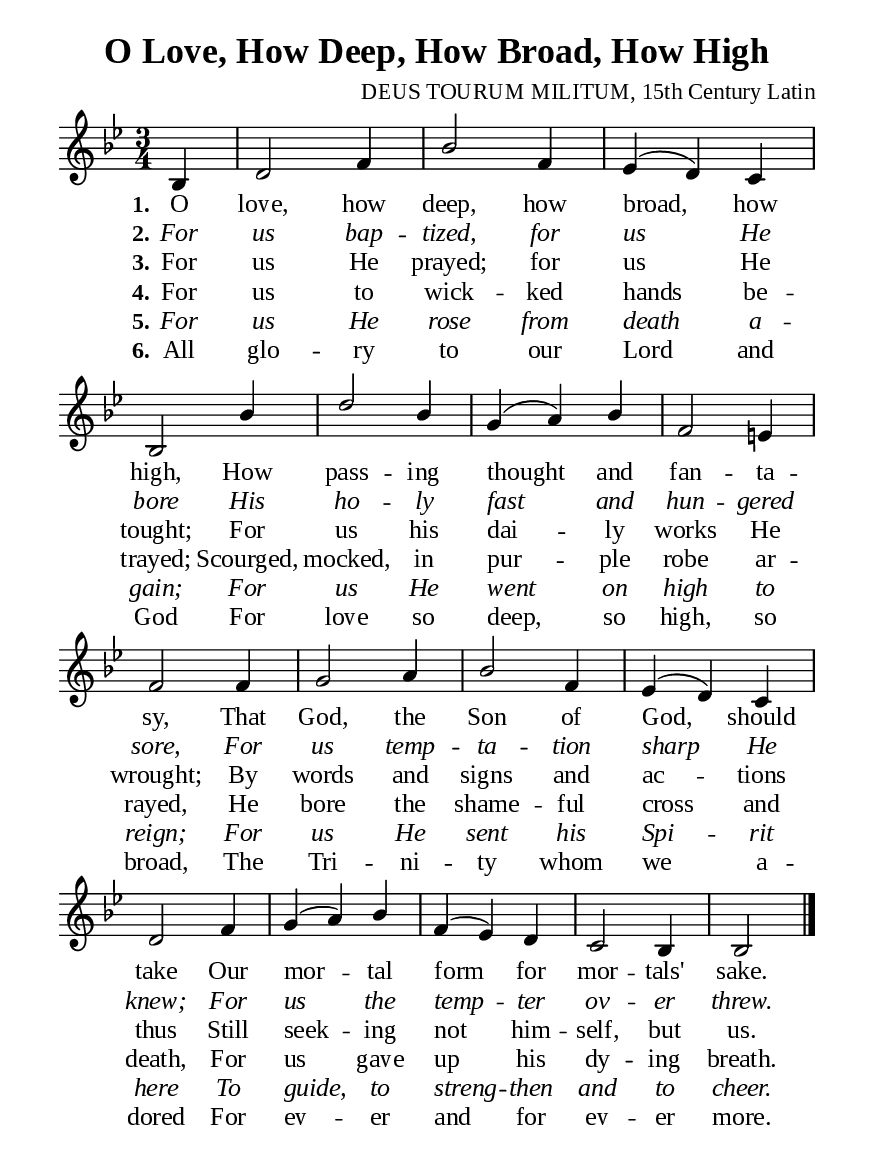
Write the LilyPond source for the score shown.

\version "2.18.2"

\header {
  title = "O Love, How Deep, How Broad, How High"
  composer = "DEUS TOURUM MILITUM, 15th Century Latin"
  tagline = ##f
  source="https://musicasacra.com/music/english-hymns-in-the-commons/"
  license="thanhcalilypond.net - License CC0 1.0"
}

global= {
  \key bes \major
  \time 3/4
  \override Score.BarNumber.break-visibility = ##(#f #f #f)
  \override Lyrics.LyricSpace.minimum-distance = #3.0
}

\paper {
  #(set-paper-size "a5")
  top-margin = 10\mm
  bottom-margin = 5\mm
  left-margin = 10\mm
  right-margin = 10\mm
  indent = #0
  #(define fonts
	 (make-pango-font-tree "Liberation Serif"
	 		       "Liberation Serif"
			       "Liberation Serif"
			       (/ 20 20)))
}

printItalic = \with {
  \override LyricText.font-shape = #'italic
}

% Verse music
musicVerseSoprano = \relative c' {
                    \partial 4 bes4 |
  d2 f4 |
  bes2 f4 |
  ees4 (d) c |
  bes2 bes'4 |
  d2 bes4 |
  g (a) bes |
  f2 e!4 |
  f2 f4 |
  g2 a4 |
  bes2 f4 |
  ees (d) c |
  d2 f4 |
  g (a) bes |
  f (ees) d |
  c2 bes4 |
                    bes2 \bar "|."
}

% Verse lyrics
verseOne = \lyricmode {
  \set stanza = #"1."
  O love, how deep, how broad, how high,
  How pass -- ing thought and fan -- ta -- sy,
  That God, the Son of God, should take
  Our mor -- tal form for mor -- tals' sake.
}

verseTwo = \lyricmode {
  \set stanza = #"2."
  For us bap -- tized, for us He bore
  His ho -- ly fast and hun -- gered sore,
  For us temp -- ta -- tion sharp He knew;
  For us the temp -- ter ov -- er threw.
}

verseThree = \lyricmode {
  \set stanza = #"3."
  For us He prayed; for us He tought;
  For us his dai -- ly works He wrought;
  By words and signs and ac -- tions thus
  Still seek -- ing not him -- self, but us.
}

verseFour = \lyricmode {
  \set stanza = #"4."
  For us to wick -- ked hands be -- trayed;
  Scourged, mocked, in pur -- ple robe ar -- rayed,
  He bore the shame -- ful cross and death,
  For us gave up his dy -- ing breath.
}

verseFive = \lyricmode {
  \set stanza = #"5."
  For us He rose from death a -- gain;
  For us He went on high to reign;
  For us He sent his Spi -- rit here
  To guide, to streng -- then and to cheer.
}

verseSix = \lyricmode {
  \set stanza = #"6."
  All glo -- ry to our Lord and God
  For love so deep, so high, so broad,
  The Tri -- ni -- ty whom we a -- dored
  For ev -- er and for ev -- er more.
}

% Layout
\score {
    \new ChoirStaff <<
      \new Staff <<
        \clef "treble"
        \new Voice = "sopranos" { \global \stemUp \slurUp \musicVerseSoprano }
      >>
      \new Lyrics \lyricsto sopranos \verseOne
      \new Lyrics \printItalic \lyricsto sopranos \verseTwo
      \new Lyrics \lyricsto sopranos \verseThree
      \new Lyrics \lyricsto sopranos \verseFour
      \new Lyrics \printItalic \lyricsto sopranos \verseFive
      \new Lyrics \lyricsto sopranos \verseSix
    >>
}
